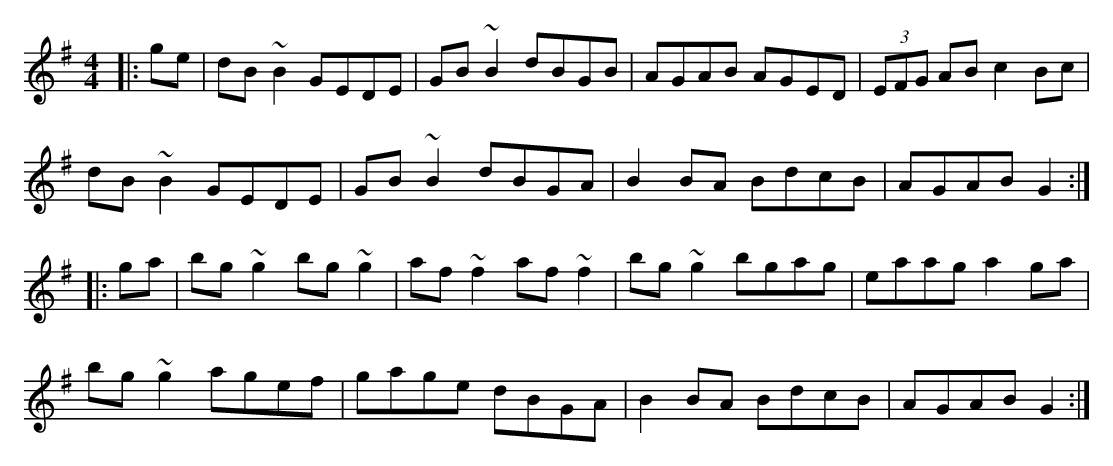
X:1
M:4/4
K:G
|:ge|dB~B2 GEDE|GB~B2 dBGB|AGAB AGED|(3EFG AB c2Bc|
dB~B2 GEDE|GB~B2 dBGA|B2BA BdcB|AGAB G2:|
|:ga|bg~g2 bg~g2|af~f2 af~f2|bg~g2 bgag|eaag a2ga|
bg~g2 agef|gage dBGA|B2BA BdcB|AGAB G2:|
